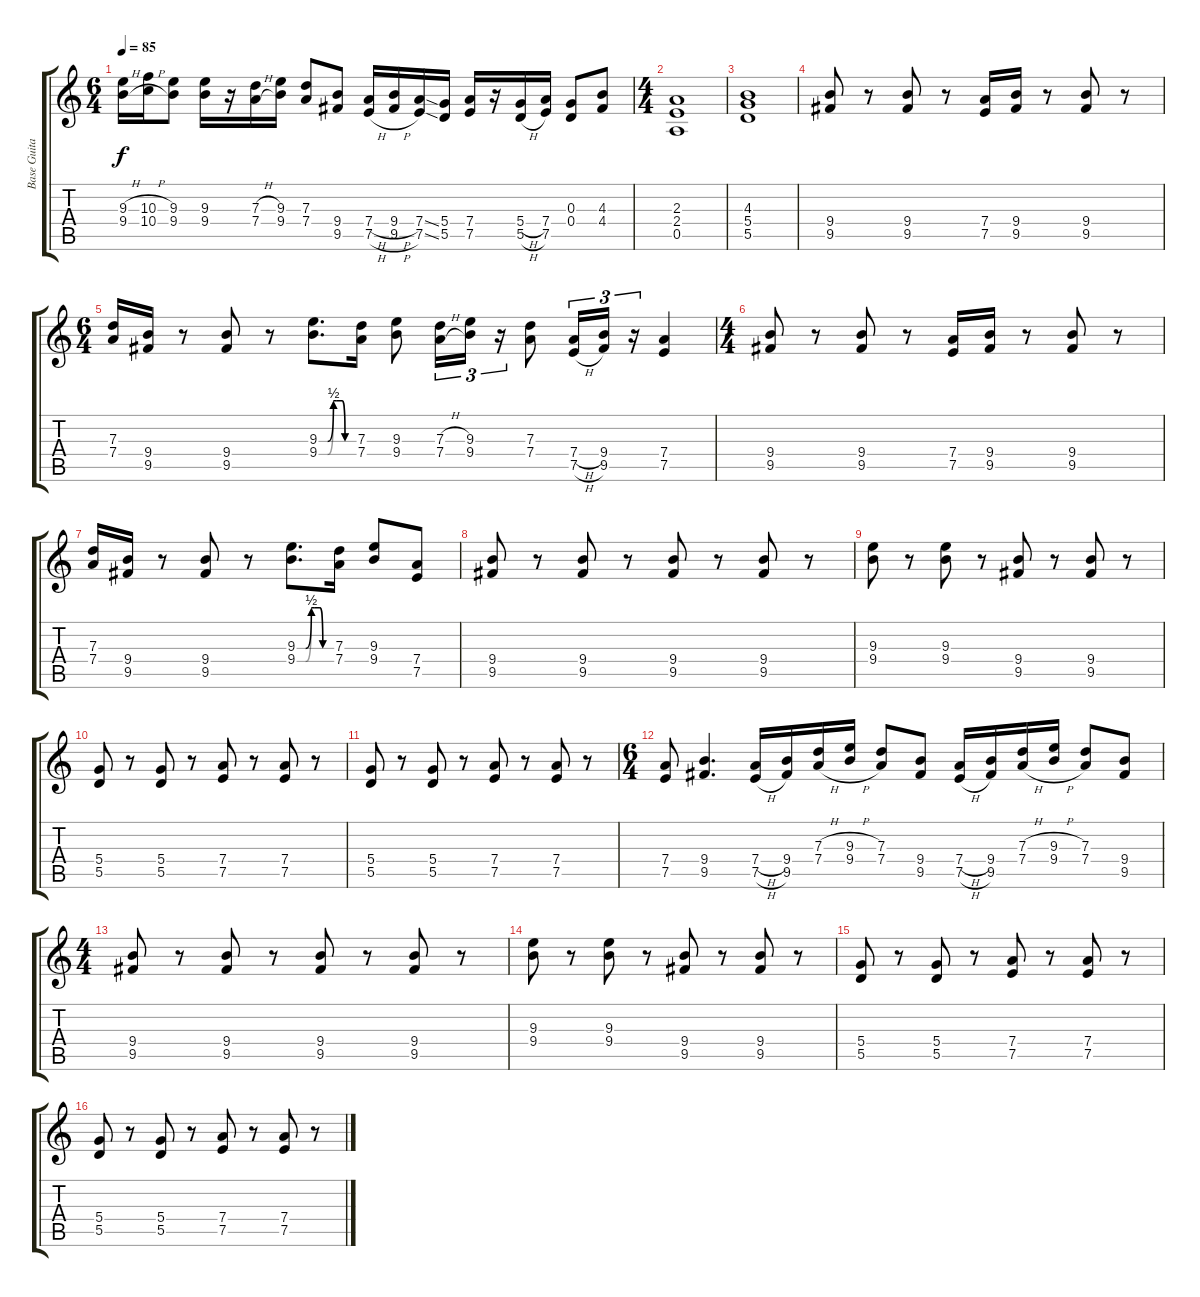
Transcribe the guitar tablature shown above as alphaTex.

\track ("Base Guitar" "Base Guita") {instrument overdrivenguitar}
\staff {score tabs}
\tuning (E4 B3 G3 D3 A2 E2) {hide}
\ts (6 4)
\tempo 85
\clef g2
\ks c
(9.3{h} 9.4{h}).16{dy f instrument overdrivenguitar} (10.3{h} 10.4{h}).16 (9.3 9.4).8 (9.3 9.4).16 r.16 (7.3{h} 7.4{h}).16 (9.3 9.4).16 (7.3 7.4).8 (9.4 9.5).8 (7.4{h} 7.5{h}).16 (9.4{h} 9.5{h}).16 (7.4{ss} 7.5{ss}).16 (5.4 5.5).16 (7.4 7.5).16 r.16 (5.4{h} 5.5{h}).16 (7.4 7.5).16 (0.3 0.4).8 (4.3 4.4).8 |
\ts (4 4)
(2.3 2.4 0.5).1 |
(4.3 5.4 5.5).1 |
(9.4 9.5).8 r.8 (9.4 9.5).8 r.8 (7.4 7.5).16 (9.4 9.5).16 r.8 (9.4 9.5).8 r.8 |
\ts (6 4)
(7.3 7.4).16 (9.4 9.5).16 r.8 (9.4 9.5).8 r.8 (9.3{be (custom 0 0 15 0 25 2 30 2 40 2 45 0 60 0)} 9.4{be (custom 0 0 15 0 25 2 30 2 39 2 45 0 60 0)}).8{d} (7.3 7.4).16 (9.3 9.4).8 (7.3{h} 7.4{h}).16{tu (3 2)} (9.3 9.4).16{tu (3 2)} r.16{tu (3 2)} (7.3 7.4).8 (7.4{h} 7.5{h}).16{tu (3 2)} (9.4 9.5).16{tu (3 2)} r.16{tu (3 2)} (7.4 7.5).4 |
\ts (4 4)
(9.4 9.5).8 r.8 (9.4 9.5).8 r.8 (7.4 7.5).16 (9.4 9.5).16 r.8 (9.4 9.5).8 r.8 |
(7.3 7.4).16 (9.4 9.5).16 r.8 (9.4 9.5).8 r.8 (9.3{be (custom 0 0 15 0 25 2 30 2 40 2 45 0 60 0)} 9.4{be (custom 0 0 15 0 25 2 30 2 39 2 45 0 60 0)}).8{d} (7.3 7.4).16 (9.3 9.4).8 (7.4 7.5).8 |
(9.4 9.5).8 r.8 (9.4 9.5).8 r.8 (9.4 9.5).8 r.8 (9.4 9.5).8 r.8 |
(9.3 9.4).8 r.8 (9.3 9.4).8 r.8 (9.4 9.5).8 r.8 (9.4 9.5).8 r.8 |
(5.4 5.5).8 r.8 (5.4 5.5).8 r.8 (7.4 7.5).8 r.8 (7.4 7.5).8 r.8 |
(5.4 5.5).8 r.8 (5.4 5.5).8 r.8 (7.4 7.5).8 r.8 (7.4 7.5).8 r.8 |
\ts (6 4)
(7.4 7.5).8 (9.4 9.5).4{d} (7.4{h} 7.5{h}).16 (9.4 9.5).16 (7.3{h} 7.4{h}).16 (9.3{h} 9.4{h}).16 (7.3 7.4).8 (9.4 9.5).8 (7.4{h} 7.5{h}).16 (9.4 9.5).16 (7.3{h} 7.4{h}).16 (9.3{h} 9.4{h}).16 (7.3 7.4).8 (9.4 9.5).8 |
\ts (4 4)
(9.4 9.5).8 r.8 (9.4 9.5).8 r.8 (9.4 9.5).8 r.8 (9.4 9.5).8 r.8 |
(9.3 9.4).8 r.8 (9.3 9.4).8 r.8 (9.4 9.5).8 r.8 (9.4 9.5).8 r.8 |
(5.4 5.5).8 r.8 (5.4 5.5).8 r.8 (7.4 7.5).8 r.8 (7.4 7.5).8 r.8 |
(5.4 5.5).8 r.8 (5.4 5.5).8 r.8 (7.4 7.5).8 r.8 (7.4 7.5).8 r.8
